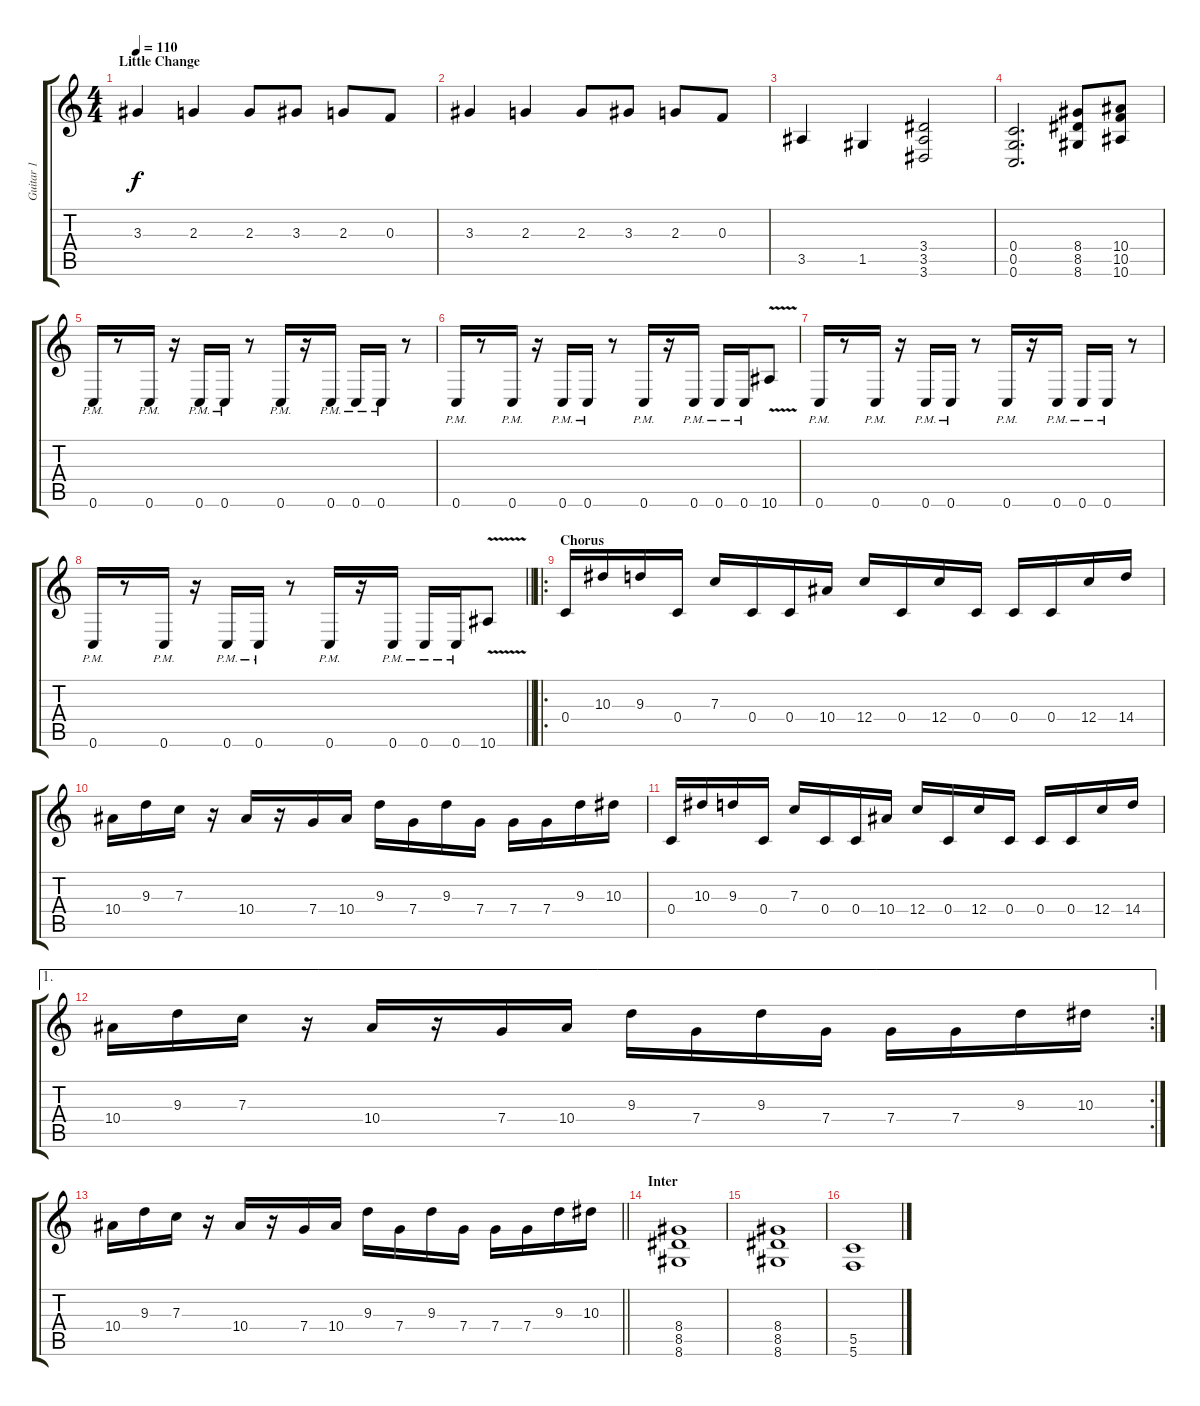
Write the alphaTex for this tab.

\track ("Guitar 1" "Guitar 1") {instrument distortionguitar}
\staff {score tabs}
\tuning (D4 A3 F3 C3 G2 C2) {hide}
\ts (4 4)
\section ("" "Little Change")
\tempo 110
\clef g2
\ks c
3.3.4{dy f volume 10} 2.3.4 2.3.8 3.3.8 2.3.8 0.3.8 |
3.3.4 2.3.4 2.3.8 3.3.8 2.3.8 0.3.8 |
3.5.4 1.5.4 (3.4 3.5 3.6).2 |
(0.4 0.5 0.6).2{d} (8.4 8.5 8.6).8 (10.4 10.5 10.6).8 |
0.6{pm}.16{volume 16} r.8 0.6{pm}.16 r.16 0.6{pm}.16 0.6{pm}.16 r.8 0.6{pm}.16 r.16 0.6{pm}.16 0.6{pm}.16 0.6{pm}.16 r.8 |
0.6{pm}.16 r.8 0.6{pm}.16 r.16 0.6{pm}.16 0.6{pm}.16 r.8 0.6{pm}.16 r.16 0.6{pm}.16 0.6{pm}.16 0.6{pm}.16 10.6{v}.8 |
0.6{pm}.16 r.8 0.6{pm}.16 r.16 0.6{pm}.16 0.6{pm}.16 r.8 0.6{pm}.16 r.16 0.6{pm}.16 0.6{pm}.16 0.6{pm}.16 r.8 |
\barLineRight lightlight
0.6{pm}.16 r.8 0.6{pm}.16 r.16 0.6{pm}.16 0.6{pm}.16 r.8 0.6{pm}.16 r.16 0.6{pm}.16 0.6{pm}.16 0.6{pm}.16 10.6{v}.8 |
\ro
\section ("" "Chorus")
0.4.16 10.3.16 9.3.16 0.4.16 7.3.16 0.4.16 0.4.16 10.4.16 12.4.16 0.4.16 12.4.16 0.4.16 0.4.16 0.4.16 12.4.16 14.4.16 |
10.4.16 9.3.16 7.3.16 r.16 10.4.16 r.16 7.4.16 10.4.16 9.3.16 7.4.16 9.3.16 7.4.16 7.4.16 7.4.16 9.3.16 10.3.16 |
0.4.16 10.3.16 9.3.16 0.4.16 7.3.16 0.4.16 0.4.16 10.4.16 12.4.16 0.4.16 12.4.16 0.4.16 0.4.16 0.4.16 12.4.16 14.4.16 |
\ae 1
\rc 2
10.4.16 9.3.16 7.3.16 r.16 10.4.16 r.16 7.4.16 10.4.16 9.3.16 7.4.16 9.3.16 7.4.16 7.4.16 7.4.16 9.3.16 10.3.16 |
\barLineRight lightlight
10.4.16 9.3.16 7.3.16 r.16 10.4.16 r.16 7.4.16 10.4.16 9.3.16 7.4.16 9.3.16 7.4.16 7.4.16 7.4.16 9.3.16 10.3.16 |
\section ("" "Inter")
(8.4 8.5 8.6).1 |
(8.4 8.5 8.6).1 |
(5.5 5.6).1
